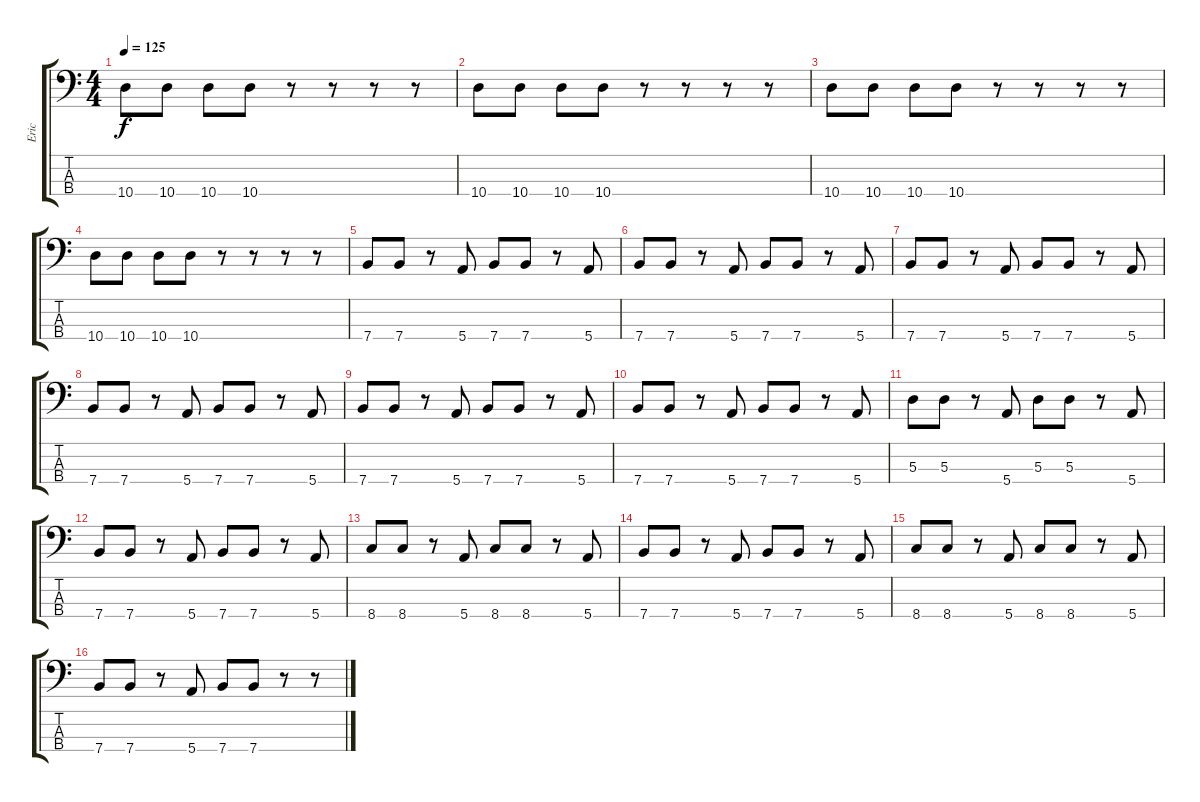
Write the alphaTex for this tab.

\track ("Eric" "Eric") {instrument electricbasspick}
\staff {score tabs}
\tuning (G2 D2 A1 E1) {hide}
\ts (4 4)
\tempo 125
\clef f4
\ks c
10.4.8{dy f instrument electricbasspick} 10.4.8 10.4.8 10.4.8 r.8 r.8 r.8 r.8 |
10.4.8 10.4.8 10.4.8 10.4.8 r.8 r.8 r.8 r.8 |
10.4.8 10.4.8 10.4.8 10.4.8 r.8 r.8 r.8 r.8 |
10.4.8 10.4.8 10.4.8 10.4.8 r.8 r.8 r.8 r.8 |
7.4.8 7.4.8 r.8 5.4.8 7.4.8 7.4.8 r.8 5.4.8 |
7.4.8 7.4.8 r.8 5.4.8 7.4.8 7.4.8 r.8 5.4.8 |
7.4.8 7.4.8 r.8 5.4.8 7.4.8 7.4.8 r.8 5.4.8 |
7.4.8 7.4.8 r.8 5.4.8 7.4.8 7.4.8 r.8 5.4.8 |
7.4.8 7.4.8 r.8 5.4.8 7.4.8 7.4.8 r.8 5.4.8 |
7.4.8 7.4.8 r.8 5.4.8 7.4.8 7.4.8 r.8 5.4.8 |
5.3.8 5.3.8 r.8 5.4.8 5.3.8 5.3.8 r.8 5.4.8 |
7.4.8 7.4.8 r.8 5.4.8 7.4.8 7.4.8 r.8 5.4.8 |
8.4.8 8.4.8 r.8 5.4.8 8.4.8 8.4.8 r.8 5.4.8 |
7.4.8 7.4.8 r.8 5.4.8 7.4.8 7.4.8 r.8 5.4.8 |
8.4.8 8.4.8 r.8 5.4.8 8.4.8 8.4.8 r.8 5.4.8 |
7.4.8 7.4.8 r.8 5.4.8 7.4.8 7.4.8 r.8 r.8
